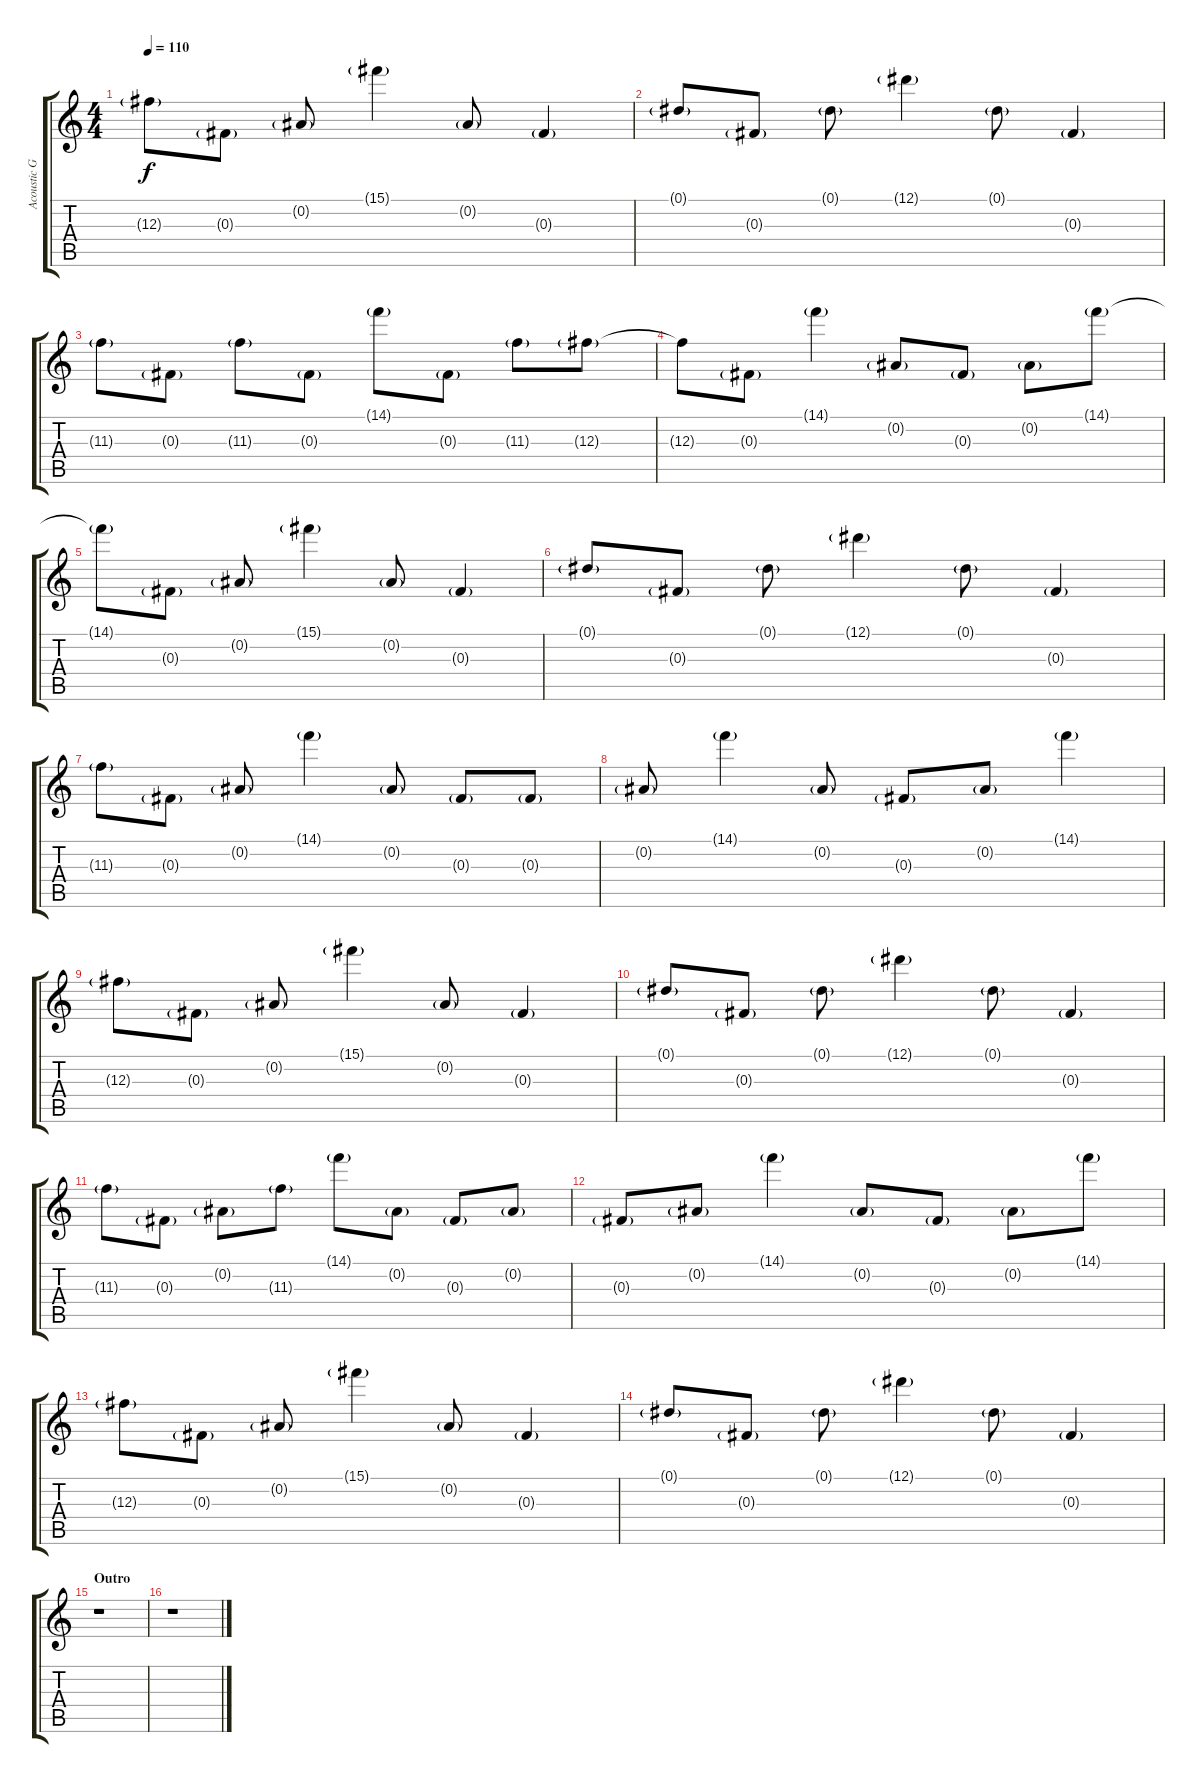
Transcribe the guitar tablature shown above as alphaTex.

\track ("Acoustic Guitar" "Acoustic G") {instrument acousticguitarsteel}
\staff {score tabs}
\tuning (Eb4 Bb3 Gb3 Db3 Ab2 Eb2) {hide}
\ts (4 4)
\tempo 110
\clef g2
\ks c
12.3{g}.8{dy f} 0.3{g}.8 0.2{g}.8 15.1{g}.4 0.2{g}.8 0.3{g}.4 |
0.1{g}.8 0.3{g}.8 0.1{g}.8 12.1{g}.4 0.1{g}.8 0.3{g}.4 |
11.3{g}.8 0.3{g}.8 11.3{g}.8 0.3{g}.8 14.1{g}.8 0.3{g}.8 11.3{g}.8 12.3{g}.8 |
12.3{t}.8 0.3{g}.8 14.1{g}.4 0.2{g}.8 0.3{g}.8 0.2{g}.8 14.1{g}.8 |
14.1{g t}.8 0.3{g}.8 0.2{g}.8 15.1{g}.4 0.2{g}.8 0.3{g}.4 |
0.1{g}.8 0.3{g}.8 0.1{g}.8 12.1{g}.4 0.1{g}.8 0.3{g}.4 |
11.3{g}.8 0.3{g}.8 0.2{g}.8 14.1{g}.4 0.2{g}.8 0.3{g}.8 0.3{g}.8 |
0.2{g}.8 14.1{g}.4 0.2{g}.8 0.3{g}.8 0.2{g}.8 14.1{g}.4 |
12.3{g}.8 0.3{g}.8 0.2{g}.8 15.1{g}.4 0.2{g}.8 0.3{g}.4 |
0.1{g}.8 0.3{g}.8 0.1{g}.8 12.1{g}.4 0.1{g}.8 0.3{g}.4 |
11.3{g}.8 0.3{g}.8 0.2{g}.8 11.3{g}.8 14.1{g}.8 0.2{g}.8 0.3{g}.8 0.2{g}.8 |
0.3{g}.8 0.2{g}.8 14.1{g}.4 0.2{g}.8 0.3{g}.8 0.2{g}.8 14.1{g}.8 |
12.3{g}.8 0.3{g}.8 0.2{g}.8 15.1{g}.4 0.2{g}.8 0.3{g}.4 |
0.1{g}.8 0.3{g}.8 0.1{g}.8 12.1{g}.4 0.1{g}.8 0.3{g}.4 |
\section ("" "Outro")
r.1 |
r.1
